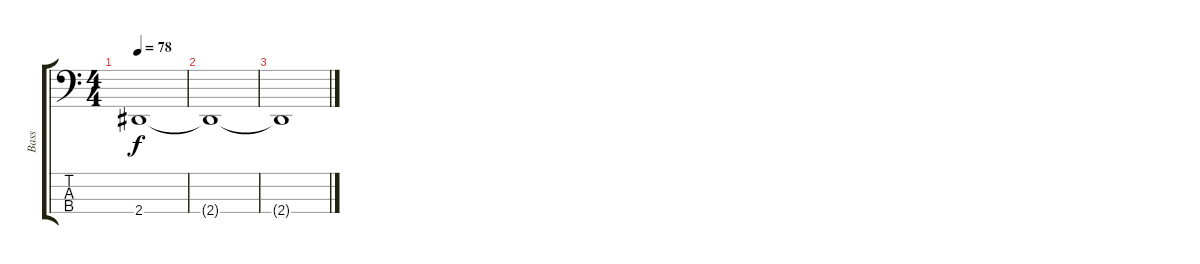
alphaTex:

\track ("Bass" "Bass") {instrument electricbassfinger}
\staff {score tabs}
\tuning (Gb2 Db2 Ab1 Db1) {hide}
\ts (4 4)
\tempo 78
\clef f4
\ks c
2.4{t}.1{dy f} |
2.4{t}.1 |
2.4{t}.1
